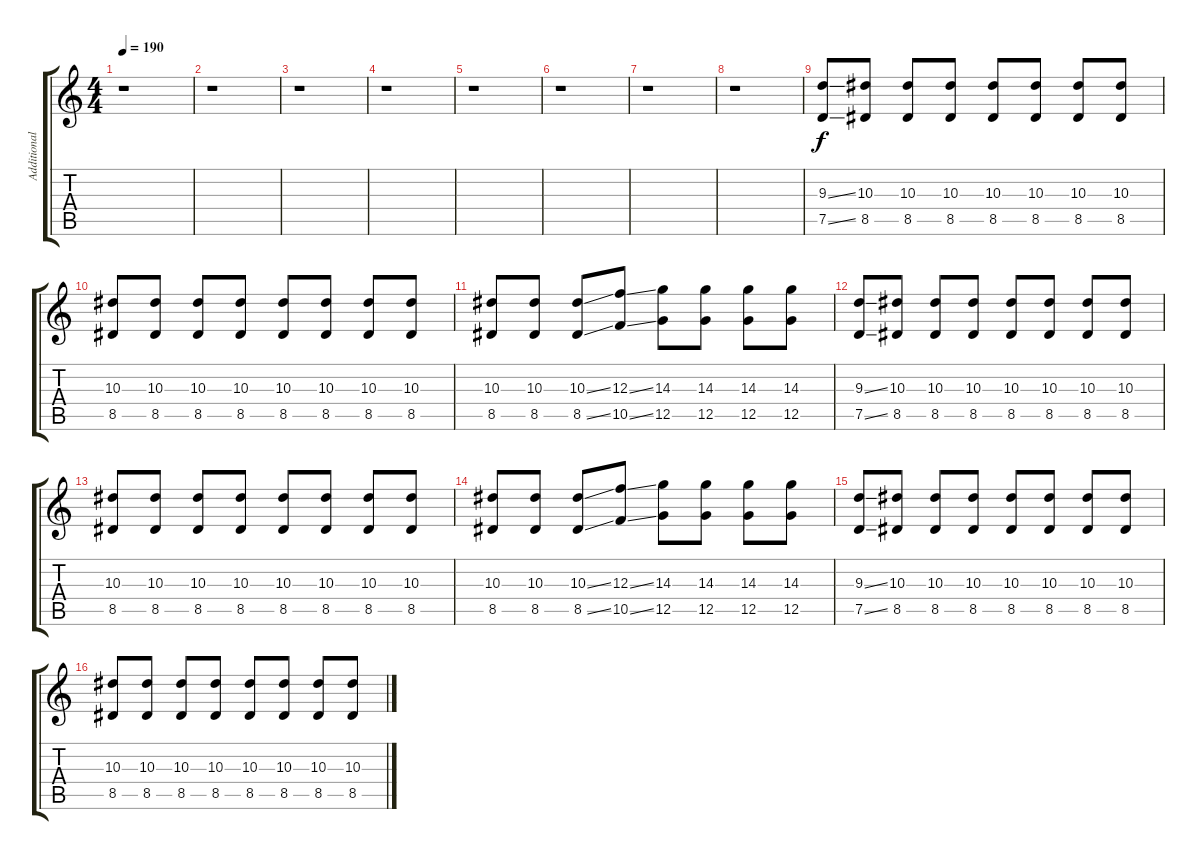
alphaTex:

\track ("Additional Guitar" "Additional") {instrument distortionguitar}
\staff {score tabs}
\tuning (D4 A3 F3 C3 G2 C2) {hide}
\ts (4 4)
\tempo 190
\clef g2
\ks c
r.1{dy f} |
r.1 |
r.1 |
r.1 |
r.1 |
r.1 |
r.1 |
r.1 |
(9.3{ss} 7.5{ss}).8 (10.3 8.5).8 (10.3 8.5).8 (10.3 8.5).8 (10.3 8.5).8 (10.3 8.5).8 (10.3 8.5).8 (10.3 8.5).8 |
(10.3 8.5).8 (10.3 8.5).8 (10.3 8.5).8 (10.3 8.5).8 (10.3 8.5).8 (10.3 8.5).8 (10.3 8.5).8 (10.3 8.5).8 |
(10.3 8.5).8 (10.3 8.5).8 (10.3{ss} 8.5{ss}).8 (12.3{ss} 10.5{ss}).8 (14.3 12.5).8 (14.3 12.5).8 (14.3 12.5).8 (14.3 12.5).8 |
(9.3{ss} 7.5{ss}).8 (10.3 8.5).8 (10.3 8.5).8 (10.3 8.5).8 (10.3 8.5).8 (10.3 8.5).8 (10.3 8.5).8 (10.3 8.5).8 |
(10.3 8.5).8 (10.3 8.5).8 (10.3 8.5).8 (10.3 8.5).8 (10.3 8.5).8 (10.3 8.5).8 (10.3 8.5).8 (10.3 8.5).8 |
(10.3 8.5).8 (10.3 8.5).8 (10.3{ss} 8.5{ss}).8 (12.3{ss} 10.5{ss}).8 (14.3 12.5).8 (14.3 12.5).8 (14.3 12.5).8 (14.3 12.5).8 |
(9.3{ss} 7.5{ss}).8 (10.3 8.5).8 (10.3 8.5).8 (10.3 8.5).8 (10.3 8.5).8 (10.3 8.5).8 (10.3 8.5).8 (10.3 8.5).8 |
(10.3 8.5).8 (10.3 8.5).8 (10.3 8.5).8 (10.3 8.5).8 (10.3 8.5).8 (10.3 8.5).8 (10.3 8.5).8 (10.3 8.5).8
